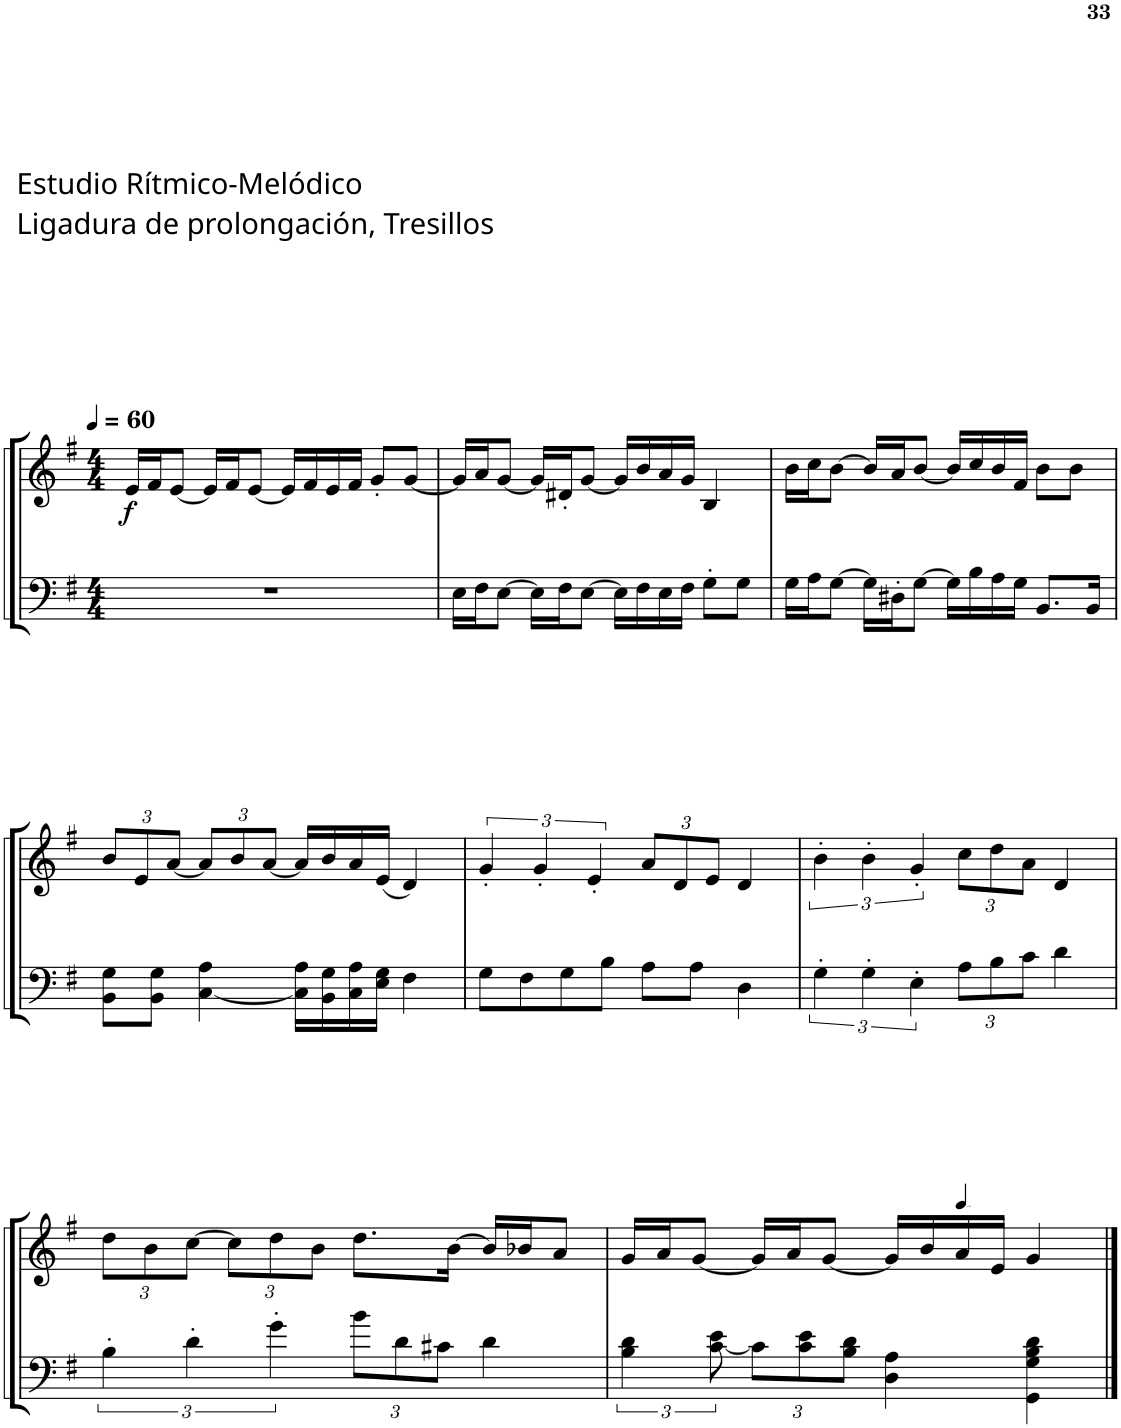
**kern	**kern	**dynam
*part2	*part1	*part1
*staff2	*staff1	*staff1
*I"Marimba (pentagrama único)	*I"Marimba (Grand Staff) 1	*
*I'Mar	*I'Mar	*
*clefF4	*clefG2	*
*k[f#]	*k[f#]	*
*M4/4	*M4/4	*
*MM60	*MM60	*
=1	=1	=1
!	!	!LO:DY:b
1r	16e/LL	f
.	16f#/J	.
.	[8e/J	.
.	16e/LL]	.
.	16f#/J	.
.	[8e/J	.
.	16e/LL]	.
.	16f#/	.
.	16e/	.
.	16f#/JJ	.
.	8g'/L	.
.	[8g/J	.
=2	=2	=2
16E\LL	16g/LL]	.
16F#\J	16a/J	.
[8E\J	[8g/J	.
16E\LL]	16g/LL]	.
16F#\J	16d#X'/J	.
[8E\J	[8g/J	.
16E\LL]	16g/LL]	.
16F#\	16b/	.
16E\	16a/	.
16F#\JJ	16g/JJ	.
8G'\L	4B/	.
8G\J	.	.
=3	=3	=3
16G\LL	16b\LL	.
16A\J	16cc\J	.
[8G\J	[8b\J	.
16G\LL]	16b/LL]	.
16D#X'\J	16a/J	.
[8G\J	[8b/J	.
16G\LL]	16b/LL]	.
16B\	16cc/	.
16A\	16b/	.
16G\JJ	16f#/JJ	.
8.BB/L	8b\L	.
.	8b\J	.
16BB/Jk	.	.
!!LO:LB:g=z
=4	=4	=4
*	*Xbrackettup	*
8BB\ 8G\L	12b/L	.
.	12e/	.
8BB\ 8G\J	.	.
.	[12a/J	.
[4C\ 4A\	12a/L]	.
.	12b/	.
.	[12a/J	.
16C\] 16A\LL	16a/LL]	.
16BB\ 16G\	16b/	.
16C\ 16A\	16a/	.
16E\ 16G\JJ	(16e/JJ	.
4F#\	4d/)	.
=5	=5	=5
*	*brackettup	*
8G\L	6g'/	.
8F#\	.	.
.	6g'/	.
8G\	.	.
.	6e'/	.
8B\J	.	.
*	*Xbrackettup	*
8A\L	12a/L	.
.	12d/	.
8A\J	.	.
.	12e/J	.
4D\	4d/	.
=6	=6	=6
*	*brackettup	*
6G'\	6b'\	.
6G'\	6b'\	.
6E'\	6g'/	.
*Xbrackettup	*Xbrackettup	*
12A\L	12cc\L	.
12B\	12dd\	.
12c\J	12a\J	.
4d\	4d/	.
!!LO:LB:g=z
=7	=7	=7
*brackettup	*	*
6B'\	12dd\L	.
.	12b\	.
6d'\	[12cc\J	.
.	12cc\L]	.
6g'\	12dd\	.
.	12b\J	.
*Xbrackettup	*	*
12b\L	8.dd\L	.
12d\	.	.
12c#X\J	.	.
.	[16b\Jk	.
4d\	16b/LL]	.
.	16b-X/J	.
.	8a/J	.
=8	=8	=8
*brackettup	*	*
6B\ 6d\	16g/LL	.
.	16a/J	.
.	[8g/J	.
[12c\ 12e\	.	.
*Xbrackettup	*	*
12c\L]	16g/LL]	.
.	16a/J	.
12c\ 12e\	.	.
.	[8g/J	.
12B\ 12d\J	.	.
4D\ 4A\	16g/LL]	.
.	16b/	.
*	*MM45	*
.	16a/	.
.	16e/JJ	.
4GG\ 4G\ 4B\ 4d\	4g/	.
==	==	==
*-	*-	*-
